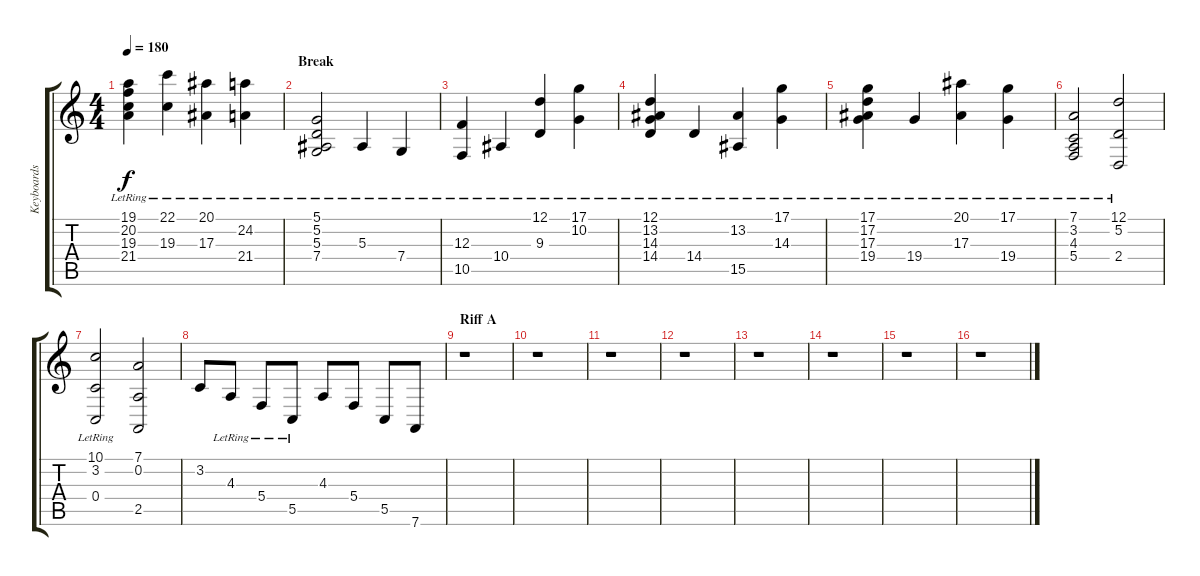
\track ("Keyboards" "Keyboards") {instrument acousticgrandpiano}
\staff {score tabs}
\tuning (D4 A3 F3 C3 G2 D2) {hide}
\ts (4 4)
\tempo 180
\clef g2
\ks c
(19.1{lr} 20.2{lr} 19.3{lr} 21.4{lr}).4{dy f} (22.1{lr} 19.3{lr}).4 (20.1{lr} 17.3{lr}).4 (24.2{lr} 21.4{lr}).4 |
\section ("" "Break")
(5.1{lr} 5.2{lr} 5.3{lr} 7.4{lr}).2 5.3{lr}.4 7.4{lr}.4 |
(12.3{lr} 10.5{lr}).4 10.4{lr}.4 (12.1{lr} 9.3{lr}).4 (17.1{lr} 10.2{lr}).4 |
(12.1{lr} 13.2{lr} 14.3{lr} 14.4{lr}).4 14.4{lr}.4 (13.2{lr} 15.5{lr}).4 (17.1{lr} 14.3{lr}).4 |
(17.1{lr} 17.2{lr} 17.3{lr} 19.4{lr}).4 19.4{lr}.4 (20.1{lr} 17.3{lr}).4 (17.1{lr} 19.4{lr}).4 |
(7.1{lr} 3.2{lr} 4.3{lr} 5.4{lr}).2 (12.1{lr} 5.2{lr} 2.4{lr}).2 |
(10.1{lr} 3.2{lr} 0.4{lr}).2 (7.1 0.2 2.5).2 |
3.2.8 4.3{lr}.8 5.4{lr}.8 5.5{lr}.8 4.3.8 5.4.8 5.5.8 7.6.8 |
\section ("" "Riff A")
r.1 |
r.1 |
r.1 |
r.1 |
r.1 |
r.1 |
r.1 |
r.1
